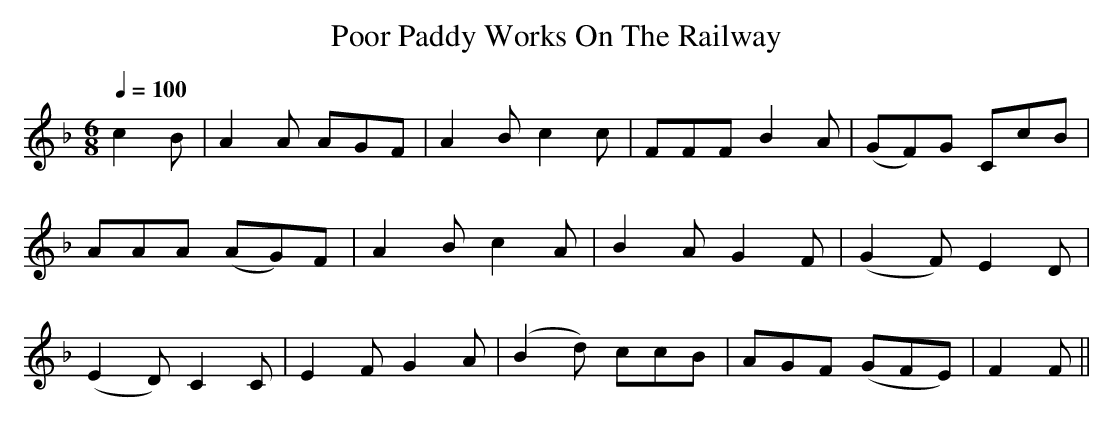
X:1
T:Poor Paddy Works On The Railway
M:6/8
L:1/8
Q:1/4=100
K:F
c2B|\
A2A AGF  |A2B c2c|FFF   B2A|(GF)G CcB|
AAA (AG)F|A2B c2A|B2A   G2F|(G2F) E2D|
(E2D) C2C|E2F G2A|(B2d) ccB| AGF (GFE)|F2F||
